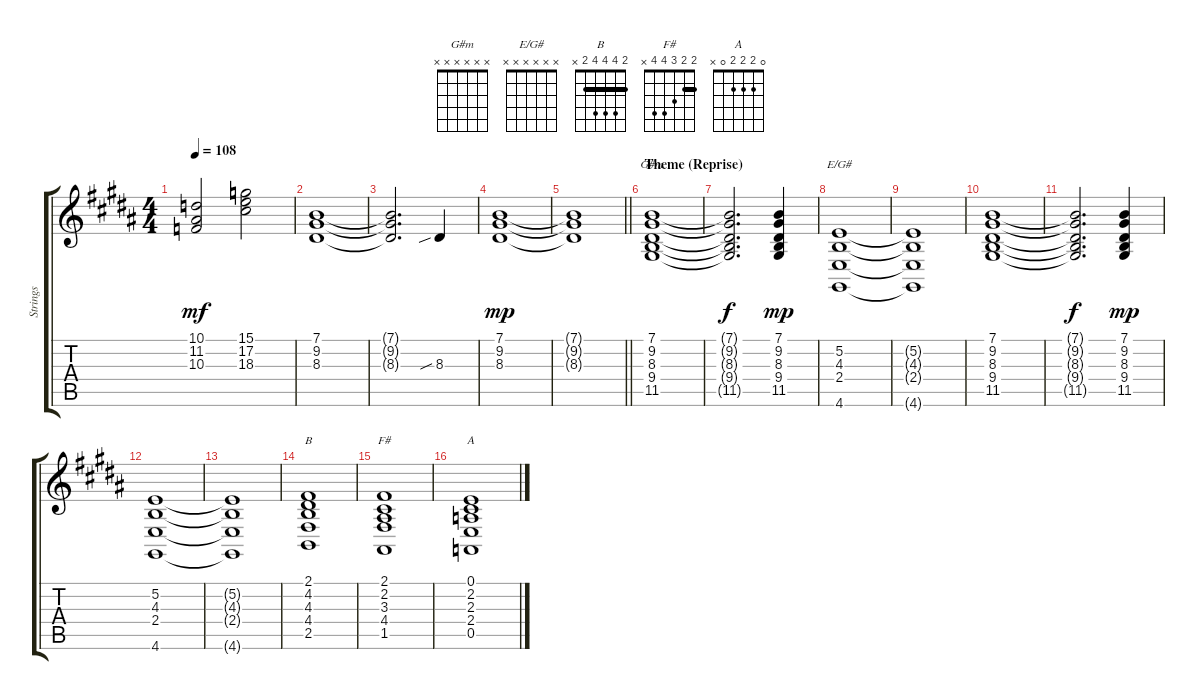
\track ("Strings" "Strings") {instrument stringensemble1}
\staff {score tabs}
\tuning (E4 B3 G3 D3 A2 E2) {hide}
\chord ("G#m" x x x x x x)
\chord ("E/G#" x x x x x x)
\chord ("B" 2 4 4 4 2 x) {barre 2}
\chord ("F#" 2 2 3 4 4 x) {barre 2}
\chord ("A" 0 2 2 2 0 x)
\ts (4 4)
\tempo 108
\clef g2
\ks g#minor
(10.1 11.2 10.3).2{dy mf} (15.1 17.2 18.3).2 |
(7.1 9.2 8.3).1 |
(7.1{t} 9.2{t} 8.3{t}).2{d} 8.3{sib}.4 |
(7.1 9.2 8.3).1{dy mp} |
\barLineRight lightlight
(7.1{t} 9.2{t} 8.3{t}).1 |
\section ("" "Theme (Reprise)")
(7.1 9.2 8.3 9.4 11.5).1{ch "G#m" volume 8} |
(7.1{t} 9.2{t} 8.3{t} 9.4{t} 11.5{t}).2{d dy f} (7.1 9.2 8.3 9.4 11.5).4{dy mp} |
(5.2 4.3 2.4 4.6).1{ch "E/G#"} |
(5.2{t} 4.3{t} 2.4{t} 4.6{t}).1 |
(7.1 9.2 8.3 9.4 11.5).1 |
(7.1{t} 9.2{t} 8.3{t} 9.4{t} 11.5{t}).2{d dy f} (7.1 9.2 8.3 9.4 11.5).4{dy mp} |
(5.2 4.3 2.4 4.6).1 |
(5.2{t} 4.3{t} 2.4{t} 4.6{t}).1 |
(2.1 4.2 4.3 4.4 2.5).1{ch "B"} |
(2.1 2.2 3.3 4.4 1.5).1{ch "F#"} |
(0.1 2.2 2.3 2.4 0.5).1{ch "A"}
